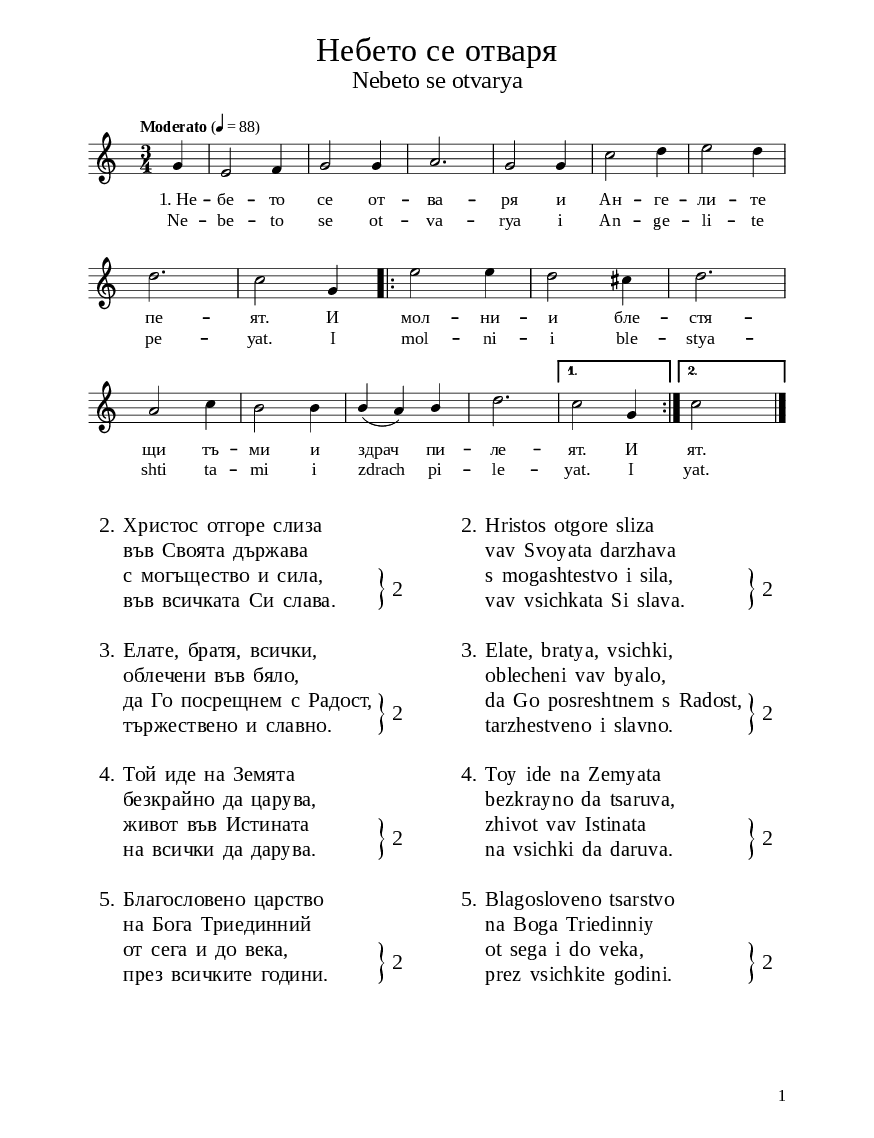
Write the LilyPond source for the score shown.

\version "2.24.1"

% include paper part and global functions
\include "include/globals.ily"
"rightBraces050" = \markup {
  \column {
    % repeat braces
    \translate #'(0 . -5.5 )
    \right-brace #20

    \translate #'(0 . -10.0 )
    \right-brace #20

    \translate #'(0 . -10.0 )
    \right-brace #20

    \translate #'(0 . -10.0 )
    \right-brace #20
  }
  \column {
    % repeat numbers
    \translate #'(0 . -6.1 )
    2

    \translate #'(0 . -12.0 )
    2

    \translate #'(0 . -12.0 )
    2

    \translate #'(0 . -12.0 )
    2
  }
}

\bookpart {
   \label #'ref050
  \tocItem \markup "Небето се отваря – Nebeto se otvarya"
  \include "include/bookpart-paper.ily"
  \score {
    \include "include/score-layout.ily"

    \new Voice \absolute  {
      \clef treble
      \key c \major
      \time 3/4
      \tempoFunc "Moderato" 4 "88"
      \autoBeamOff
      \partial 4 g'4 | e'2 f'4 | g'2 g'4 | a'2. | g'2 g'4 | c''2 d''4 | e''2 d''4 | \break
      d''2. | c''2 g'4 | \repeat volta 2 {
        e''2 e''4 | d''2 cis''4 | d''2. | \break
        a'2 c''4 | b'2 b'4 | \stemUp b'4 ( a'4 ) b'4 \stemNeutral | d''2. |
      } \alternative {
        { c''2 g'4 | }
        { c''2  s4 }
      } \bar "|."
    }

    \addlyrics {
      "1. Не" -- бе -- то се от -- ва -- ря и Ан -- ге -- ли -- те
      пе -- ят. И мол -- ни -- и бле -- стя --
      щи тъ -- ми и здрач пи -- ле -- ят. И ят.
    }

    \addlyrics {
      Ne -- be -- to se ot -- va -- rya i An -- ge -- li -- te
      pe -- yat. I mol -- ni -- i ble -- stya --
      shti ta -- mi i zdrach pi -- le -- yat. I yat.
    }

    \header {
      title = \titleFunc "Небето се отваря" "Nebeto se otvarya"
    }

    \midi{}

  } % score

  \markup \fontsize #bgCoupletFontSize {
    \hspace #1
    \override #`(baseline-skip . ,bgCoupletBaselineSkip)
    \column {
      \line {   2. Христос отгоре слиза}

      \line {   "   " във Своята държава}

      \line {   "   " с могъщество и сила,}

      \line {   "   " във всичката Си слава.}
      \line {   "   "}

      \line {   3.  Елате, братя, всички,}

      \line {   "   " облечени във бяло,}

      \line {   "   " да Го посрещнем с Радост,}

      \line {   "   " тържествено и славно.}
      \line {   "   "}

      \line {   4.  Той иде на Земята}

      \line {   "   " безкрайно да царува,}

      \line {   "   " живот във Истината}

      \line {   "   " на всички да дарува.}
      \line {   "   "}

      \line {  5.  Благословено царство}

      \line {   "   " на Бога Триединний}

      \line {   "   " от сега и до века,}

      \line {   "   " през всичките години.  }
    }   \"rightBraces050"

    \hspace #5
    \override #`(baseline-skip . ,bgCoupletBaselineSkip)
    \column {
      \line {   2. Hristos otgore sliza}

      \line {   "   " vav Svoyata darzhava}

      \line {   "   " s mogashtestvo i sila,}

      \line {   "   " vav vsichkata Si slava.}
      \line {   "   "}

      \line {   3.  Elate, bratya, vsichki,}

      \line {   "   " oblecheni vav byalo,}

      \line {   "   " da Go posreshtnem s Radost,}

      \line {   "   " tarzhestveno i slavno.}
      \line {   "   "}

      \line {   4.  Toy ide na Zemyata}

      \line {   "   " bezkrayno da tsaruva,}

      \line {   "   " zhivot vav Istinata}

      \line {   "   " na vsichki da daruva.}
      \line {   "   "}

      \line {  5.  Blagosloveno tsarstvo}

      \line {   "   " na Boga Triedinniy}

      \line {   "   " ot sega i do veka,}

      \line {   "   " prez vsichkite godini.  }
    } %column
    \"rightBraces050"
  } % markup

  \pageBreak

  % include foreign translation(s) of the song
  \version "2.24.1"

\markup \fill-line { \fontsize #deTitleFontSize "Der Himmel öffnet sich" }
\markup \null
\markup \null
\markup \fontsize #deCoupletFontSize {
  \hspace #15
  \override #`(baseline-skip . ,deCoupletBaselineSkip)

  \column {


    \line { 1. Der Himmel öffnet sich}

    \line { "   "und die Engel singen.}

    \line { "   "Leuchtende Blitze }

    \line { "   "zerstreuen Dunkelheit und Finsternis.}

    \line { " " }

    \line { 2. Christus kommt herab }

    \line { "   "in sein Reich, }

    \line { "   "mit Macht und Kraft, }

    \line { "   "in all seiner Herrlichkeit.}
    \line { " " }
    \line { 3. Kommt, alle Brüder,}

    \line { "   "ganz in weiß gekleidet,}

    \line { "   "auf dass wir ihn mit Freude,}

    \line { "   "feierlich und ehrerbietig willkommen heißen.}
    \line { " " }
    \line { 4. Er kommt auf die Erde, }

    \line { "   "um ewiglich zu herrschen}

    \line { "   "und allen ein Leben }

    \line { "   "in Wahrheit zu schenken.}

    \line { " " }
    \line { 5. Gepriesen sei das Reich}

    \line { "   "unseres dreifaltigen Gottes,}

    \line { "   "von nun an und in Ewigkeit}

    \line { "   "und in allen Zeiten.}



  }

}


} % bookpart
